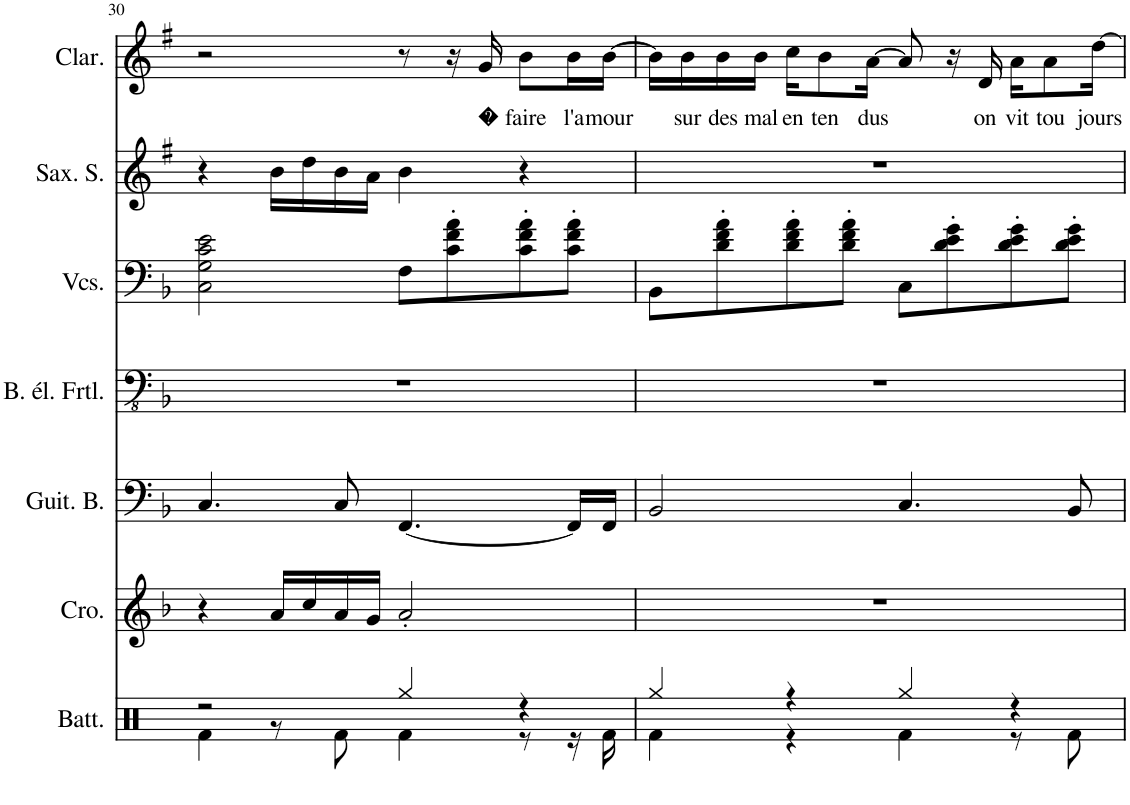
**kern	**kern	**kern	**kern	**kern	**kern	**kern	**text
*part7	*part6	*part5	*part4	*part3	*part2	*part1	*part1
*staff7	*staff6	*staff5	*staff4	*staff3	*staff2	*staff1	*staff1
*I"Batterie	*I"Crotales	*I"Guitare Basse	*I"Basse électrique fretless	*I"Violoncelles	*I"Saxophone Soprano	*I"Clarinette	*
*I'Batt.	*I'Cro.	*I'Guit. B.	*I'B. él. Frtl.	*I'Vcs.	*I'Sax. S.	*I'Clar.	*
!!LO:PB:g=z
*clefX	*clefG2	*clefF4	*clefFv4	*clefF4	*clefG2	*clefG2	*
*	*Trd-14c-24	*Trd7c12	*	*	*Trd1c2	*Trd1c2	*
*k[]	*k[b-]	*k[b-]	*k[b-]	*k[b-]	*k[f#]	*k[f#]	*
*M4/4	*M4/4	*M4/4	*M4/4	*M4/4	*M4/4	*M4/4	*
=30	=30	=30	=30	=30	=30	=30	=30
*^	*	*	*	*	*	*	*
2r	4Rf\	4r	4.C/	1r	2C\ 2G\ 2c\ 2e\	4r	2r	.
.	8r	16a/LL	.	.	.	16b\LL	.	.
.	.	16cc/	.	.	.	16dd\	.	.
.	8Rf\	16a/	8C/	.	.	16b\	.	.
.	.	16g/JJ	.	.	.	16a\JJ	.	.
4Rgg/	4Rf\	2a'/	[4.FF/	.	8F\L	4b\	8r	.
.	.	.	.	.	8c\' 8f\' 8a\'	.	16r	.
!	!	!	!	!	!	!	!	!LO:LY:b
.	.	.	.	.	.	.	16g/	�
!	!	!	!	!	!	!	!	!LO:LY:b
4r	8r	.	.	.	8c\' 8f\' 8a\'	4r	8b\L	faire
!	!	!	!	!	!	!	!	!LO:LY:b
.	16r	.	16FF/LL]	.	8c\' 8f\' 8a\'J	.	16b\L	l'a
!	!	!	!	!	!	!	!	!LO:LY:b
.	16Rf\	.	16FF/JJ	.	.	.	[16b\JJ	mour
=31	=31	=31	=31	=31	=31	=31	=31	=31
4Rgg/	4Rf\	1r	2BB-/	1r	8BB-\L	1r	16b\LL]	.
!	!	!	!	!	!	!	!	!LO:LY:b
.	.	.	.	.	.	.	16b\	sur
!	!	!	!	!	!	!	!	!LO:LY:b
.	.	.	.	.	8d\' 8f\' 8a\'	.	16b\	des
!	!	!	!	!	!	!	!	!LO:LY:b
.	.	.	.	.	.	.	16b\JJ	mal
!	!	!	!	!	!	!	!	!LO:LY:b
4r	4r	.	.	.	8d\' 8f\' 8a\'	.	16cc\KL	en
!	!	!	!	!	!	!	!	!LO:LY:b
.	.	.	.	.	.	.	8b\	ten
.	.	.	.	.	8d\' 8f\' 8a\'J	.	.	.
!	!	!	!	!	!	!	!	!LO:LY:b
.	.	.	.	.	.	.	[16a\Jk	dus
4Rgg/	4Rf\	.	4.C/	.	8C\L	.	8a/]	.
.	.	.	.	.	8d\' 8e\' 8g\'	.	16r	.
!	!	!	!	!	!	!	!	!LO:LY:b
.	.	.	.	.	.	.	16d/	on
!	!	!	!	!	!	!	!	!LO:LY:b
4r	8r	.	.	.	8d\' 8e\' 8g\'	.	16a\KL	vit
!	!	!	!	!	!	!	!	!LO:LY:b
.	.	.	.	.	.	.	8a\	tou
.	8Rf\	.	8BB-/	.	8d\' 8e\' 8g\'J	.	.	.
!	!	!	!	!	!	!	!	!LO:LY:b
.	.	.	.	.	.	.	[16dd\Jk	jours
*v	*v	*	*	*	*	*	*	*
=	=	=	=	=	=	=	=
*-	*-	*-	*-	*-	*-	*-	*-
